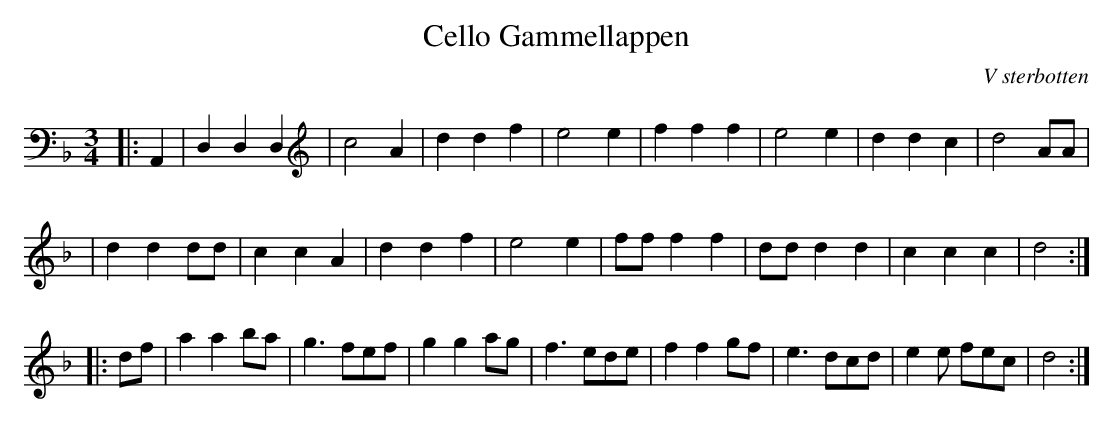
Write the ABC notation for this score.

X:1
T:Gammellappen, Cello
O:V sterbotten
M:3/4
L:1/4
K:Dm
|:A,, | D, D, D, | c2 A | d d f | e2 e | f f f | e2 e | d d c | d2 A/A/ |
| d d d/d/ | c c A | d d f | e2 e | f/f/ f f | d/d/ d d | c c c | d2 :|
|: d/f/ | a a b/a/ | g3/ f/e/f/ | g g a/g/ |f3/ e/d/e/ | f f g/f/ | e3/ d/c/d/ | e e/ f/e/c/ | d2 :|
